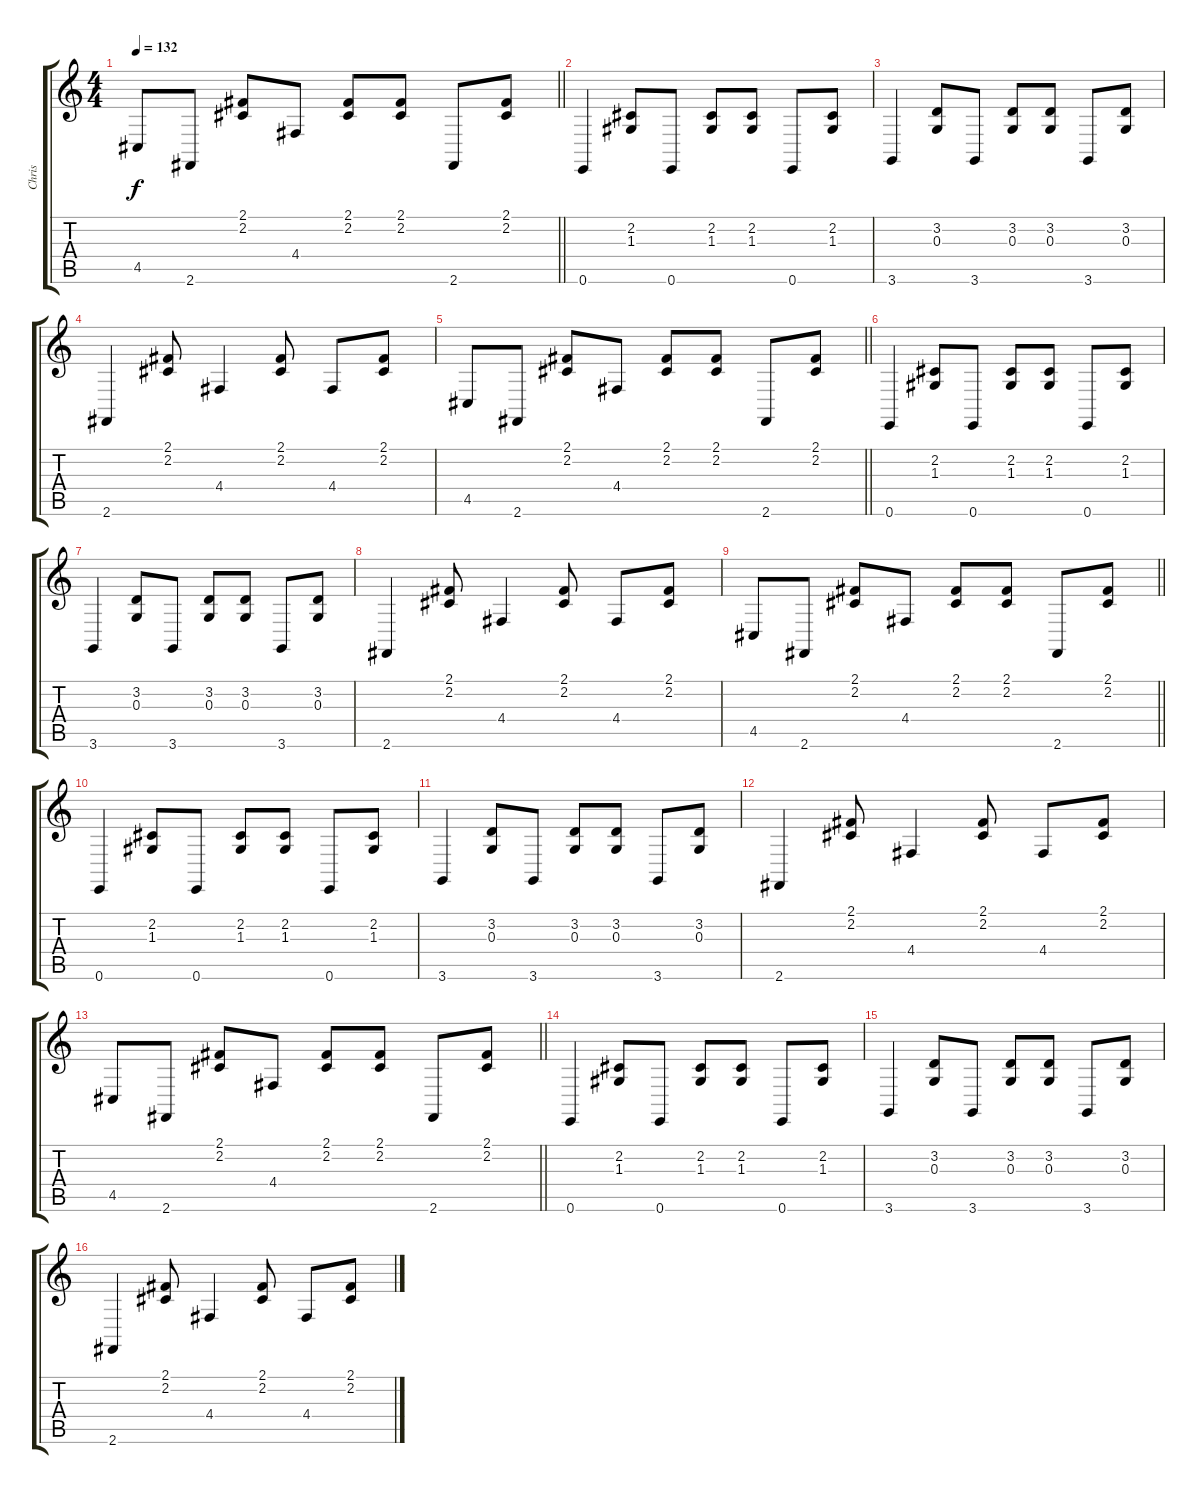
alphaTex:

\track ("Chris" "Chris") {instrument acousticgrandpiano}
\staff {score tabs}
\tuning (E4 B3 G3 D3 A2 E2) {hide}
\ts (4 4)
\tempo 132
\clef g2
\barLineRight lightlight
\ks c
4.5.8{dy f} 2.6.8 (2.1 2.2).8 4.4.8 (2.1 2.2).8 (2.1 2.2).8 2.6.8 (2.1 2.2).8 |
0.6.4 (2.2 1.3).8 0.6.8 (2.2 1.3).8 (2.2 1.3).8 0.6.8 (2.2 1.3).8 |
3.6.4 (3.2 0.3).8 3.6.8 (3.2 0.3).8 (3.2 0.3).8 3.6.8 (3.2 0.3).8 |
2.6.4 (2.1 2.2).8 4.4.4 (2.1 2.2).8 4.4.8 (2.1 2.2).8 |
\barLineRight lightlight
4.5.8 2.6.8 (2.1 2.2).8 4.4.8 (2.1 2.2).8 (2.1 2.2).8 2.6.8 (2.1 2.2).8 |
0.6.4 (2.2 1.3).8 0.6.8 (2.2 1.3).8 (2.2 1.3).8 0.6.8 (2.2 1.3).8 |
3.6.4 (3.2 0.3).8 3.6.8 (3.2 0.3).8 (3.2 0.3).8 3.6.8 (3.2 0.3).8 |
2.6.4 (2.1 2.2).8 4.4.4 (2.1 2.2).8 4.4.8 (2.1 2.2).8 |
\barLineRight lightlight
4.5.8 2.6.8 (2.1 2.2).8 4.4.8 (2.1 2.2).8 (2.1 2.2).8 2.6.8 (2.1 2.2).8 |
0.6.4 (2.2 1.3).8 0.6.8 (2.2 1.3).8 (2.2 1.3).8 0.6.8 (2.2 1.3).8 |
3.6.4 (3.2 0.3).8 3.6.8 (3.2 0.3).8 (3.2 0.3).8 3.6.8 (3.2 0.3).8 |
2.6.4 (2.1 2.2).8 4.4.4 (2.1 2.2).8 4.4.8 (2.1 2.2).8 |
\barLineRight lightlight
4.5.8 2.6.8 (2.1 2.2).8 4.4.8 (2.1 2.2).8 (2.1 2.2).8 2.6.8 (2.1 2.2).8 |
0.6.4 (2.2 1.3).8 0.6.8 (2.2 1.3).8 (2.2 1.3).8 0.6.8 (2.2 1.3).8 |
3.6.4 (3.2 0.3).8 3.6.8 (3.2 0.3).8 (3.2 0.3).8 3.6.8 (3.2 0.3).8 |
2.6.4 (2.1 2.2).8 4.4.4 (2.1 2.2).8 4.4.8 (2.1 2.2).8
